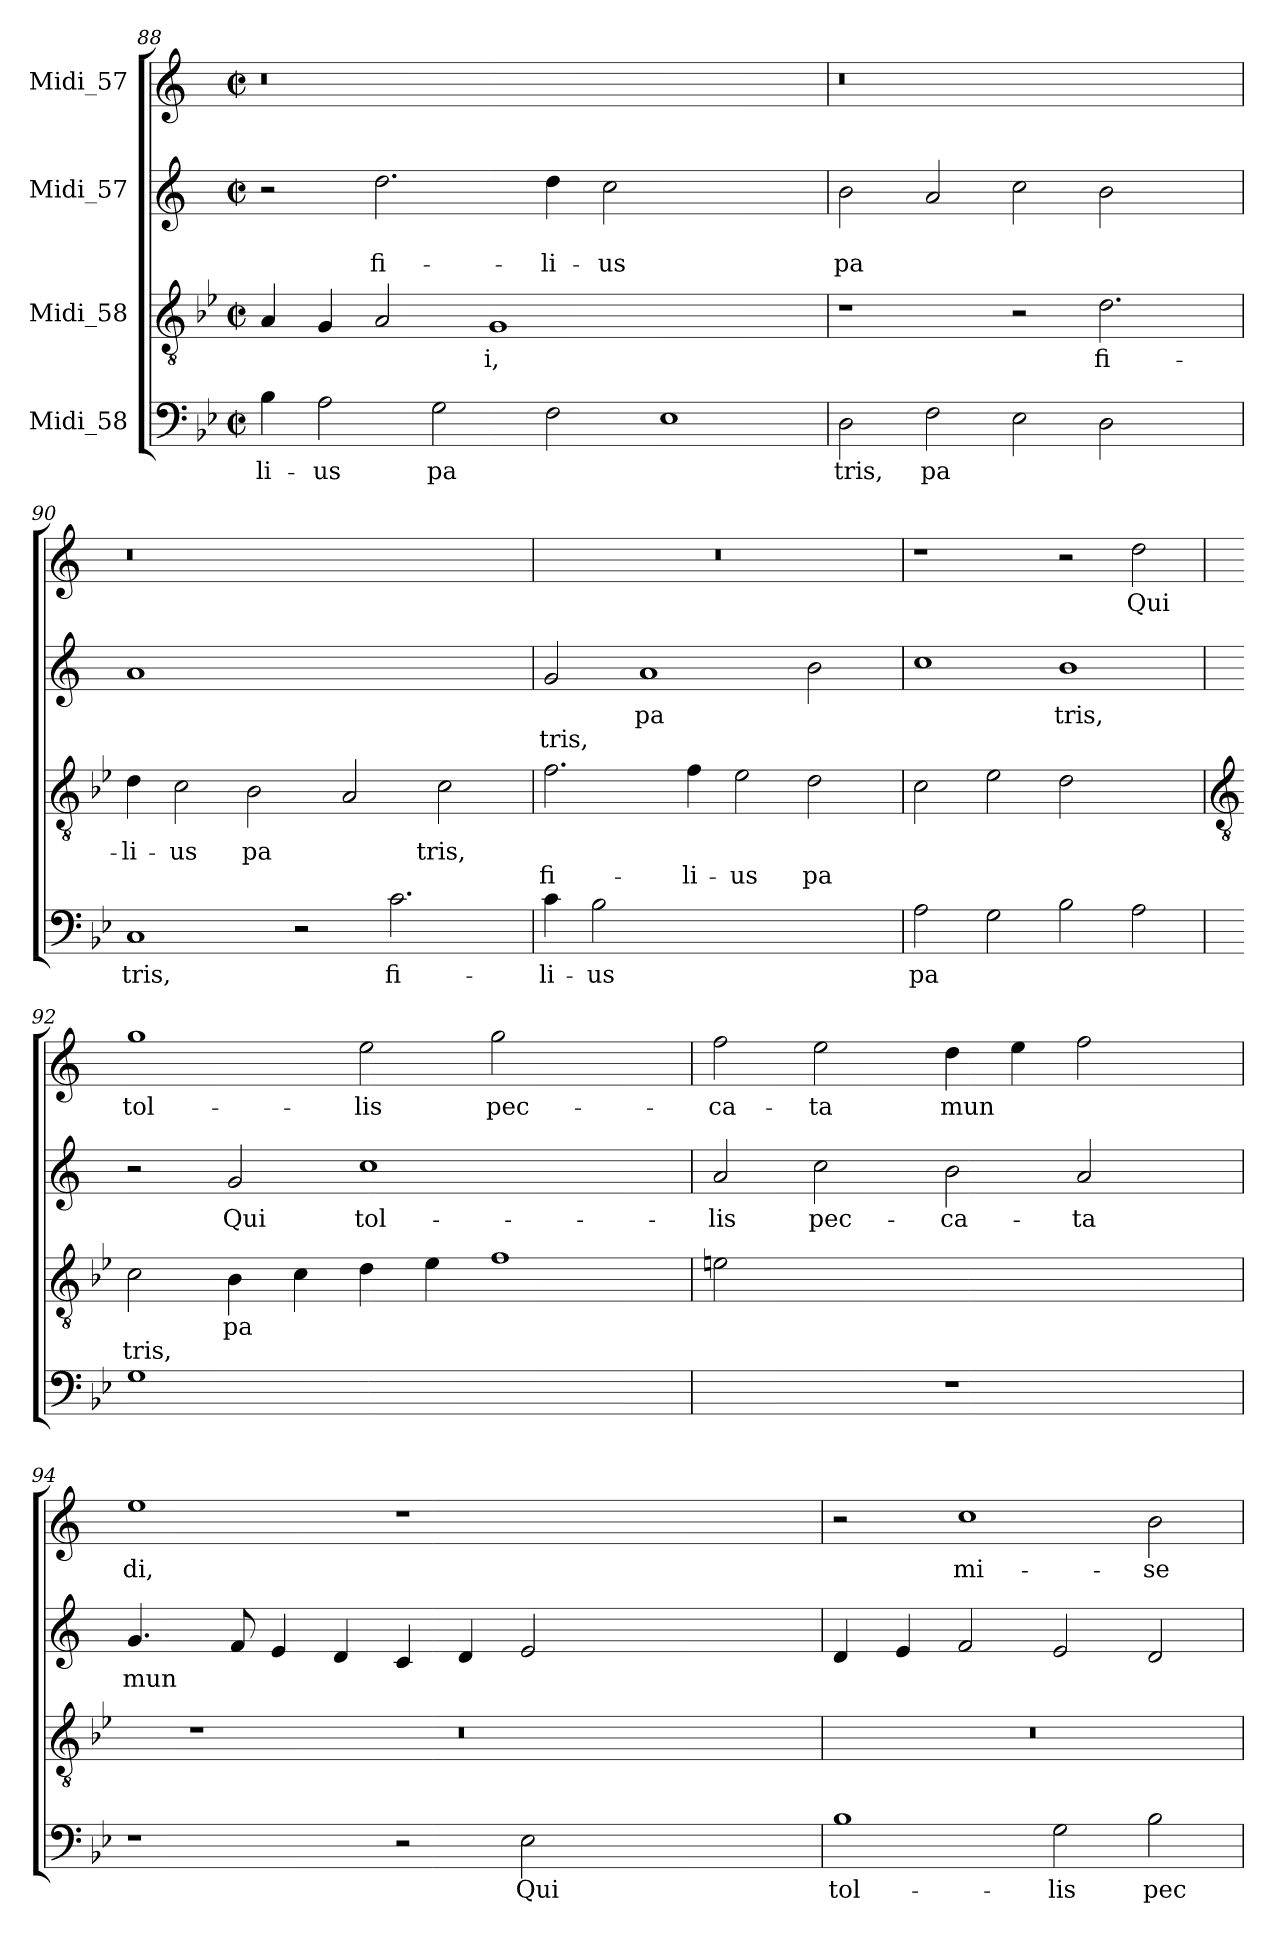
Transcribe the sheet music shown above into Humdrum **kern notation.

**kern	**text	**kern	**text	**text	**kern	**text	**text	**kern	**text
*part4	*part4	*part3	*part3	*part3	*part2	*part2	*part2	*part1	*part1
*staff4	*staff4	*staff3	*staff3	*staff3	*staff2	*staff2	*staff2	*staff1	*staff1
*I"Midi_58	*	*I"Midi_58	*	*	*I"Midi_57	*	*	*I"Midi_57	*
*clefF4	*	*clefGv2	*	*	*clefG2	*	*	*clefG2	*
*	*	*	*	*	*ITrd1c2	*	*	*ITrd1c2	*
*k[b-e-]	*	*k[b-e-]	*	*	*k[b-e-]	*	*	*k[b-e-]	*
*B-:	*	*B-:	*	*	*B-:	*	*	*B-:	*
*M4/2	*	*M4/2	*	*	*M4/2	*	*	*M4/2	*
*met(c|)	*	*met(c|)	*	*	*met(c|)	*	*	*met(c|)	*
=88	=88	=88	=88	=88	=88	=88	=88	=88	=88
!	!LO:LY:b	!	!	!	!	!	!	!	!
4B-	li-	4A	.	.	2r	.	.	0r	.
!	!LO:LY:b	!	!	!	!	!	!	!	!
2A	-us	4G	.	.	.	.	.	.	.
!	!	!	!	!	!	!	!LO:LY:b	!	!
.	.	2A	.	.	2.cc	.	fi-	.	.
!	!LO:LY:b	!	!	!	!	!	!	!	!
2G	pa	.	.	.	.	.	.	.	.
!	!	!	!LO:LY:b	!	!	!	!	!	!
.	.	1G	i,	.	.	.	.	.	.
!	!	!	!	!	!	!	!LO:LY:b	!	!
2F	.	.	.	.	4cc	.	-li-	.	.
!	!	!	!	!	!	!	!LO:LY:b	!	!
.	.	.	.	.	2b-	.	-us	.	.
1E-	.	.	.	.	.	.	.	.	.
.	.	2.ryy	.	.	2.ryy	.	.	2.ryy	.
=89	=89	=89	=89	=89	=89	=89	=89	=89	=89
!	!LO:LY:b	!	!	!	!	!	!LO:LY:b	!	!
2D	tris,	1r	.	.	2a	.	pa	0r	.
!	!LO:LY:b	!	!	!	!	!	!	!	!
2F	pa	.	.	.	2g	.	.	.	.
2E-	.	2r	.	.	2b-	.	.	.	.
!	!	!	!LO:LY:b	!	!	!	!	!	!
2D	.	2.d	fi-	.	2a	.	.	.	.
4ryy	.	.	.	.	4ryy	.	.	4ryy	.
=90	=90	=90	=90	=90	=90	=90	=90	=90	=90
!	!LO:LY:b	!	!LO:LY:b	!	!	!	!	!	!
1C	tris,	4d	-li-	.	1g	.	.	0r	.
!	!	!	!LO:LY:b	!	!	!	!	!	!
.	.	2c	-us	.	.	.	.	.	.
!	!	!	!LO:LY:b	!	!	!	!	!	!
.	.	2B-	pa	.	.	.	.	.	.
2r	.	.	.	.	1ryy	.	.	.	.
.	.	2A	.	.	.	.	.	.	.
!	!LO:LY:b	!	!	!	!	!	!	!	!
2.c	fi-	.	.	.	.	.	.	.	.
!	!	!	!LO:LY:b	!	!	!	!	!	!
.	.	2c	tris,	.	.	.	.	.	.
.	.	.	.	.	4ryy	.	.	4ryy	.
!!LO:LB:g=z
=91	=91	=91	=91	=91	=91	=91	=91	=91	=91
!	!LO:LY:b	!	!	!LO:LY:b	!	!	!LO:LY:b	!	!
4c	-li-	2.f	.	fi-	2f	.	tris,	0r	.
!	!LO:LY:b	!	!	!	!	!	!	!	!
2B-	-us	.	.	.	.	.	.	.	.
!	!	!	!	!	!	!LO:LY:b	!	!	!
.	.	.	.	.	1g	pa	.	.	.
!	!	!	!	!LO:LY:b	!	!	!	!	!
1ryy	.	4f	.	-li-	.	.	.	.	.
!	!	!	!	!LO:LY:b	!	!	!	!	!
.	.	2e-	.	-us	.	.	.	.	.
!	!	!	!	!LO:LY:b	!	!	!	!	!
.	.	2d	.	pa	2a	.	.	.	.
4ryy	.	.	.	.	.	.	.	.	.
!!LO:LB:g=z
=91A	=91A	=91A	=91A	=91A	=91A	=91A	=91A	=91A	=91A
!	!LO:LY:b	!	!	!	!	!	!	!	!
2A	pa	2c	.	.	1b-	.	.	1r	.
2G	.	2e-	.	.	.	.	.	.	.
!	!	!	!	!	!	!LO:LY:b	!	!	!
2B-	.	2d	.	.	1a	tris,	.	2r	.
!	!	!	!	!	!	!	!	!	!LO:LY:b
2A	.	2ryy	.	.	.	.	.	2cc	Qui
!!LO:LB:g=z
=92A	=92A	=92A	=92A	=92A	=92A	=92A	=92A	=92A	=92A
*	*	*clefGv2	*	*	*	*	*	*	*
!	!	!	!	!LO:LY:b	!	!	!	!	!LO:LY:b
1G	.	2c	.	tris,	2r	.	.	1ff	tol-
!	!	!	!LO:LY:b	!	!	!LO:LY:b	!	!	!
.	.	4B-	pa	.	2f	Qui	.	.	.
.	.	4c	.	.	.	.	.	.	.
!	!LO:LY:b	!	!	!	!	!LO:LY:b	!	!	!LO:LY:b
[1Fyy	tris,	4d	.	.	1b-	tol-	.	2dd	-lis
.	.	4e-	.	.	.	.	.	.	.
!	!	!	!	!	!	!	!	!	!LO:LY:b
.	.	1f	.	.	.	.	.	2ff	pec-
2ryy	.	.	.	.	2ryy	.	.	2ryy	.
=93A	=93A	=93A	=93A	=93A	=93A	=93A	=93A	=93A	=93A
!	!	!	!	!	!	!LO:LY:b	!	!	!LO:LY:b
2.Fyy_	.	2en	.	.	2g	-lis	.	2ee-	-ca-
!	!	!	!LO:LY:b	!	!	!LO:LY:b	!	!	!LO:LY:b
.	.	[1fyy	tris,	.	2b-	pec-	.	2dd	-ta
4Fyy]	.	.	.	.	.	.	.	.	.
!	!	!	!	!	!	!LO:LY:b	!	!	!LO:LY:b
1r	.	.	.	.	2a	-ca-	.	4cc	mun
.	.	.	.	.	.	.	.	4dd	.
!	!	!	!	!	!	!LO:LY:b	!	!	!
.	.	2.fyy_	.	.	2g	-ta	.	2ee-	.
4ryy	.	.	.	.	4ryy	.	.	4ryy	.
=94	=94	=94	=94	=94	=94	=94	=94	=94	=94
!	!	!	!	!	!	!LO:LY:b	!	!	!LO:LY:b
1r	.	4fyy]	.	.	4.f	mun	.	1dd	di,
.	.	1r	.	.	.	.	.	.	.
.	.	.	.	.	8e-	.	.	.	.
.	.	.	.	.	4d	.	.	.	.
.	.	.	.	.	4c	.	.	.	.
2r	.	.	.	.	4B-	.	.	1r	.
.	.	0r	.	.	4c	.	.	.	.
!	!LO:LY:b	!	!	!	!	!	!	!	!
2E-	Qui	.	.	.	2d	.	.	.	.
1ryy	.	.	.	.	1ryy	.	.	1ryy	.
4ryy	.	.	.	.	4ryy	.	.	4ryy	.
=95	=95	=95	=95	=95	=95	=95	=95	=95	=95
!	!LO:LY:b	!	!	!	!	!	!	!	!
1B-	tol-	0r	.	.	4c	.	.	2r	.
.	.	.	.	.	4d	.	.	.	.
!	!	!	!	!	!	!	!	!	!LO:LY:b
.	.	.	.	.	2e-	.	.	1b-	mi-
!	!LO:LY:b	!	!	!	!	!	!	!	!
2G	-lis	.	.	.	2d	.	.	.	.
!	!LO:LY:b	!	!	!	!	!	!	!	!LO:LY:b
2B-	pec-	.	.	.	2c	.	.	2a	-se-
=	=	=	=	=	=	=	=	=	=
*-	*-	*-	*-	*-	*-	*-	*-	*-	*-
